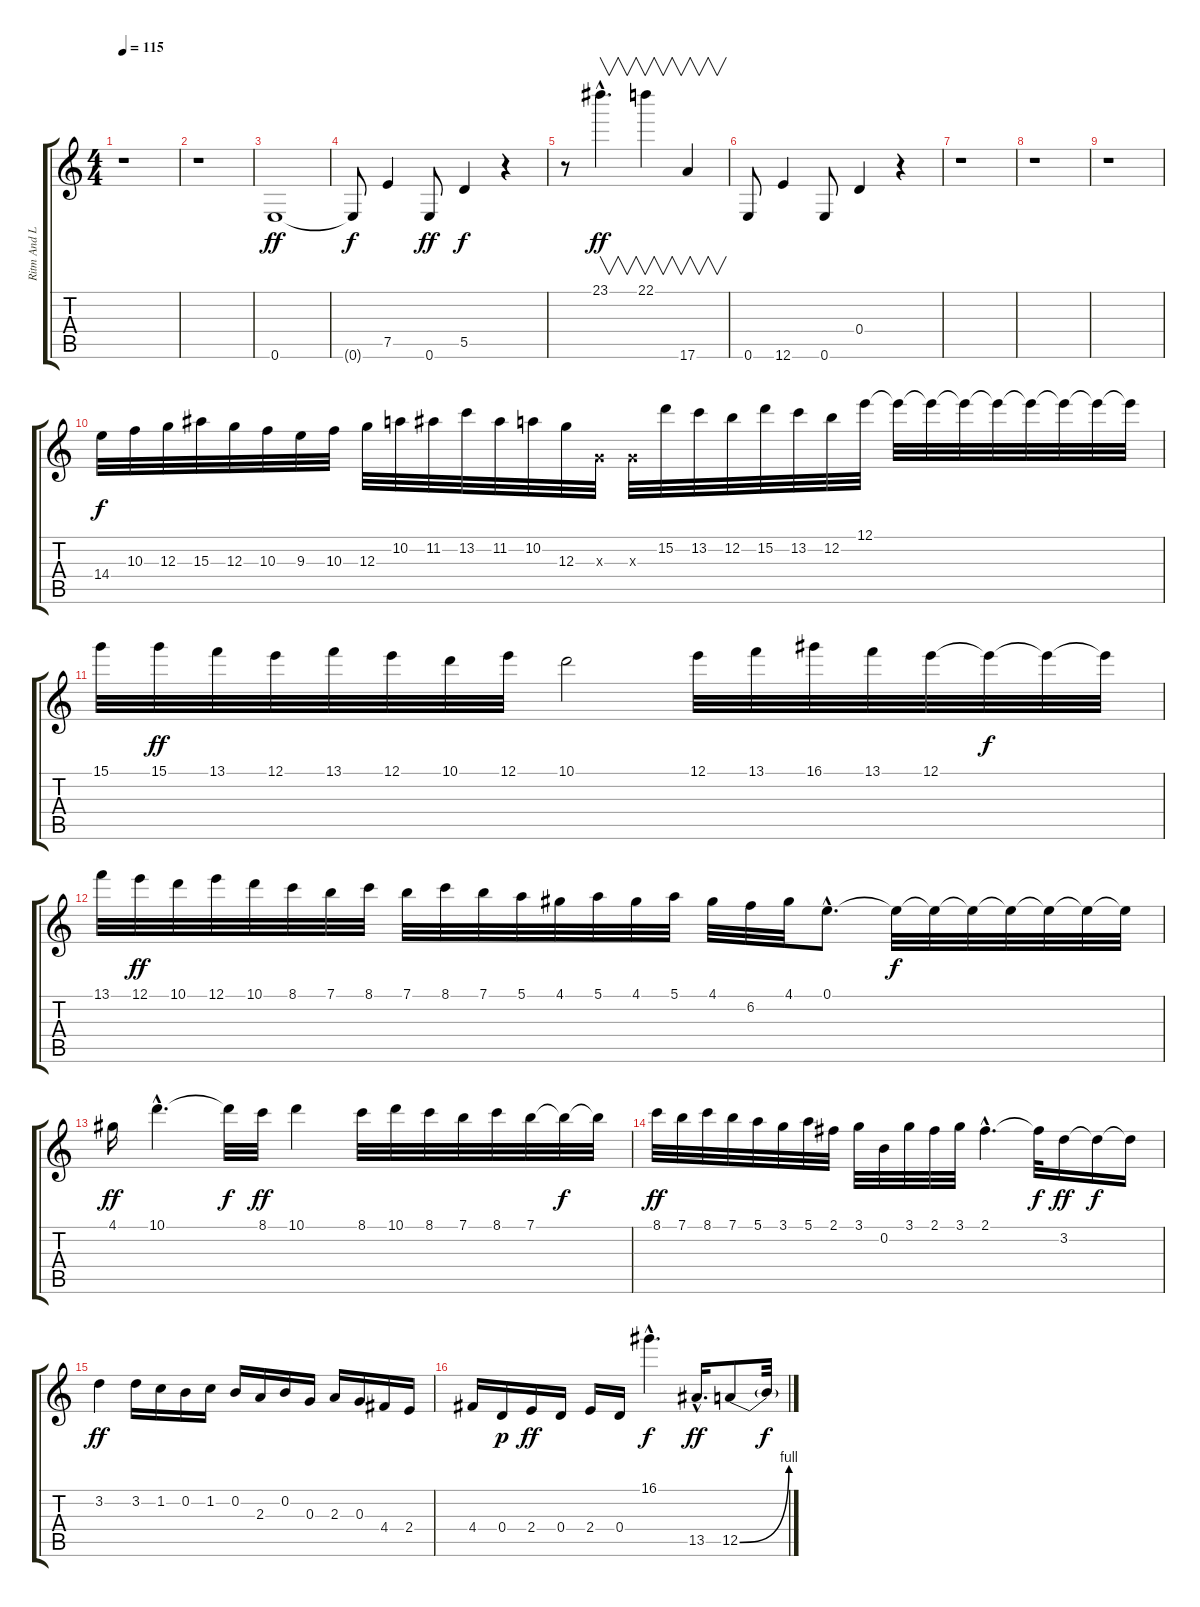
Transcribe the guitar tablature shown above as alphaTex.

\track ("Ritm And Lead Guitar" "Ritm And L") {instrument distortionguitar}
\staff {score tabs}
\tuning (E4 B3 G3 D3 A2 E2) {hide}
\ts (4 4)
\tempo 115
\clef g2
\ks c
r.1{dy ff} |
r.1 |
0.6.1 |
0.6{t}.8{dy f} 7.5.4 0.6.8{dy ff} 5.5.4{dy f} r.4 |
r.8 23.1{hac}.4{v d dy ff} 22.1.4{v} 17.6.4{v} |
0.6.8 12.6.4 0.6.8 0.4.4 r.4 |
r.1 |
r.1 |
r.1 |
14.4.32{dy f} 10.3.32 12.3.32 15.3.32 12.3.32 10.3.32 9.3.32 10.3.32 12.3.32 10.2.32 11.2.32 13.2.32 11.2.32 10.2.32 12.3.32 0.3{x}.32 0.3{x}.32 15.2.32 13.2.32 12.2.32 15.2.32 13.2.32 12.2.32 12.1.32 12.1{t}.32 12.1{t}.32 12.1{t}.32 12.1{t}.32 12.1{t}.32 12.1{t}.32 12.1{t}.32 12.1{t}.32 |
15.1.32 15.1.32{dy ff} 13.1.32 12.1.32 13.1.32 12.1.32 10.1.32 12.1.32 10.1.2 12.1.32 13.1.32 16.1.32 13.1.32 12.1.32 12.1{t}.32{dy f} 12.1{t}.32 12.1{t}.32 |
13.1.32 12.1.32{dy ff} 10.1.32 12.1.32 10.1.32 8.1.32 7.1.32 8.1.32 7.1.32 8.1.32 7.1.32 5.1.32 4.1.32 5.1.32 4.1.32 5.1.32 4.1.32 6.2.32 4.1.32 0.1{hac}.8{d} 0.1{t}.32{dy f} 0.1{t}.32 0.1{t}.32 0.1{t}.32 0.1{t}.32 0.1{t}.32 0.1{t}.32 |
4.1.16{dy ff} 10.1{hac}.4{d} 10.1{t}.32{dy f} 8.1.32{dy ff} 10.1.4 8.1.32 10.1.32 8.1.32 7.1.32 8.1.32 7.1.32 7.1{t}.32{dy f} 7.1{t}.32 |
8.1.32{dy ff} 7.1.32 8.1.32 7.1.32 5.1.32 3.1.32 5.1.32 2.1.32 3.1.32 0.2.32 3.1.32 2.1.32 3.1.32 2.1{hac}.4{d} 2.1{t}.32{dy f} 3.2.16{dy ff} 3.2{t}.16{dy f} 3.2{t}.16 |
3.2.4{dy ff} 3.2.16 1.2.16 0.2.16 1.2.16 0.2.16 2.3.16 0.2.16 0.3.16 2.3.16 0.3.16 4.4.16 2.4.16 |
4.4.16 0.4.16{dy p} 2.4.16{dy ff} 0.4.16 2.4.16 0.4.16 16.1{hac}.4{d dy f} 13.5{hac}.16{d dy ff} 12.5{be (bend 0 0 60 4)}.8 12.5{t}.32{dy f}
